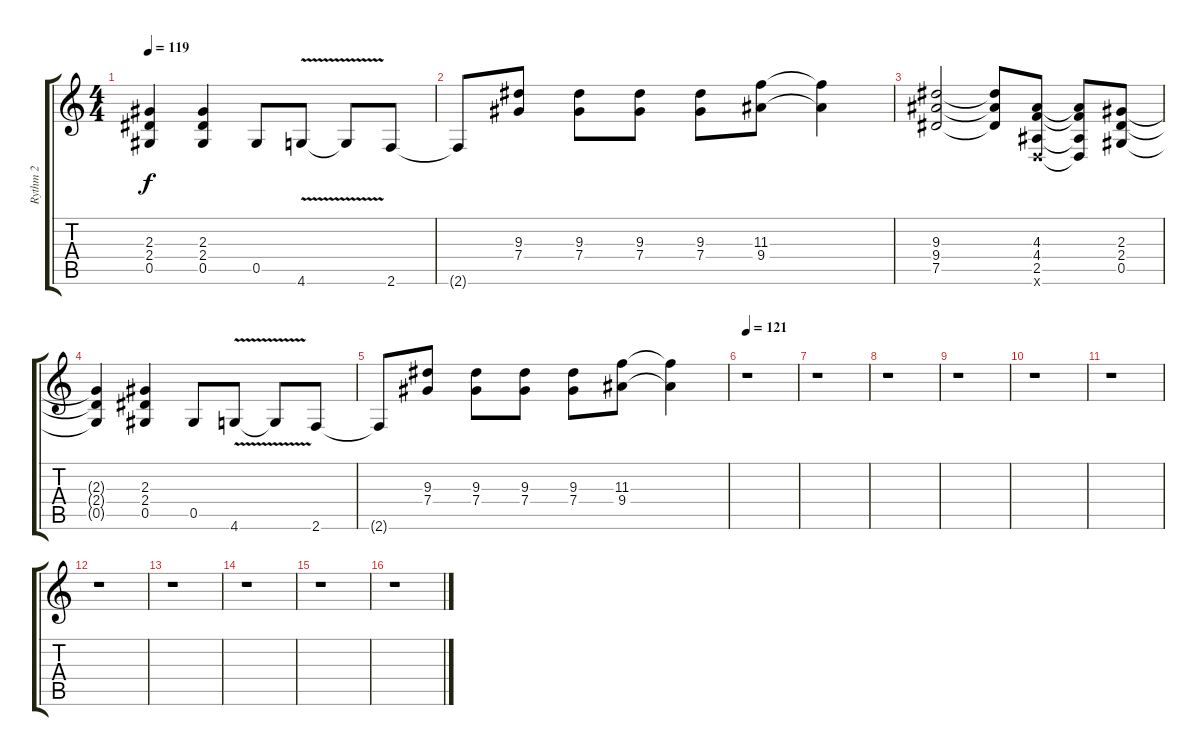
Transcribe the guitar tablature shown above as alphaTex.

\track ("Rythm 2" "Rythm 2") {instrument overdrivenguitar}
\staff {score tabs}
\tuning (Eb4 Bb3 Gb3 Db3 Ab2 Eb2) {hide}
\ts (4 4)
\tempo 119
\clef g2
\ks c
(2.3{t} 2.4{t} 0.5{t}).4{dy f} (2.3 2.4 0.5).4 0.5.8 4.6{v}.8 4.6{t}.8 2.6.8 |
2.6{t}.8 (9.3 7.4).8 (9.3 7.4).8 (9.3 7.4).8 (9.3 7.4).8 (11.3 9.4).8 (11.3{t} 9.4{t}).4 |
(9.3 9.4 7.5).2 (9.3{t} 9.4{t} 7.5{t}).8 (4.3 4.4 2.5 -1.6{x}).8 (4.3{t} 4.4{t} 2.5{t} -1.6{t}).8 (2.3 2.4 0.5).8 |
(2.3{t} 2.4{t} 0.5{t}).4 (2.3 2.4 0.5).4 0.5.8 4.6{v}.8 4.6{t}.8 2.6.8 |
2.6{t}.8 (9.3 7.4).8 (9.3 7.4).8 (9.3 7.4).8 (9.3 7.4).8 (11.3 9.4).8 (11.3{t} 9.4{t}).4 |
\tempo 121
r.1 |
r.1 |
r.1 |
r.1 |
r.1 |
r.1 |
r.1 |
r.1 |
r.1 |
r.1 |
r.1
